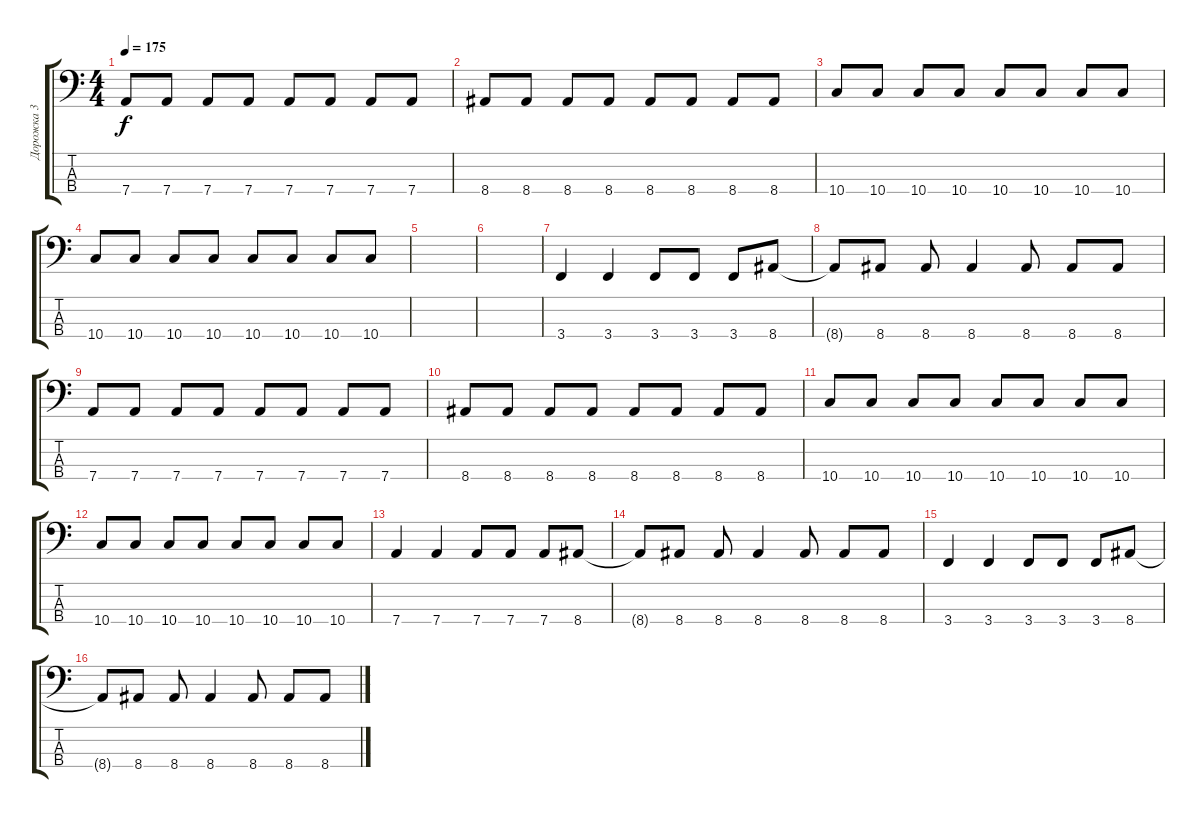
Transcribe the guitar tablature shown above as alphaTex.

\track ("Дорожка 3" "Дорожка 3") {instrument electricbasspick}
\staff {score tabs}
\tuning (G2 D2 A1 D1) {hide}
\ts (4 4)
\tempo 175
\clef f4
\ks c
7.4.8{dy f} 7.4.8 7.4.8 7.4.8 7.4.8 7.4.8 7.4.8 7.4.8 |
8.4.8 8.4.8 8.4.8 8.4.8 8.4.8 8.4.8 8.4.8 8.4.8 |
10.4.8 10.4.8 10.4.8 10.4.8 10.4.8 10.4.8 10.4.8 10.4.8 |
10.4.8 10.4.8 10.4.8 10.4.8 10.4.8 10.4.8 10.4.8 10.4.8 |
|
|
3.4.4 3.4.4 3.4.8 3.4.8 3.4.8 8.4.8 |
8.4{t}.8 8.4.8 8.4.8 8.4.4 8.4.8 8.4.8 8.4.8 |
7.4.8 7.4.8 7.4.8 7.4.8 7.4.8 7.4.8 7.4.8 7.4.8 |
8.4.8 8.4.8 8.4.8 8.4.8 8.4.8 8.4.8 8.4.8 8.4.8 |
10.4.8 10.4.8 10.4.8 10.4.8 10.4.8 10.4.8 10.4.8 10.4.8 |
10.4.8 10.4.8 10.4.8 10.4.8 10.4.8 10.4.8 10.4.8 10.4.8 |
7.4.4 7.4.4 7.4.8 7.4.8 7.4.8 8.4.8 |
8.4{t}.8 8.4.8 8.4.8 8.4.4 8.4.8 8.4.8 8.4.8 |
3.4.4 3.4.4 3.4.8 3.4.8 3.4.8 8.4.8 |
8.4{t}.8 8.4.8 8.4.8 8.4.4 8.4.8 8.4.8 8.4.8
